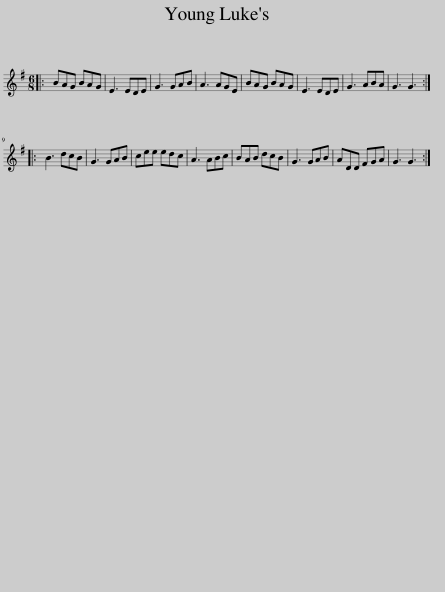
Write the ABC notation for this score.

X:1
L:1/8
M:6/8
I:linebreak $
K:G
V:1 treble
V:1
|: BAG BAG | E3 EDE | G3 GAB | A3 AGE | BAG BAG | %5
 E3 EDE | G3 ABA | G3 G3 ::$ B3 dcB | G3 GAB | %10
 cee edc | A3 ABc | BAB dcB | G3 GAB | ADD FGA | %15
 G3 G3 :| %16
